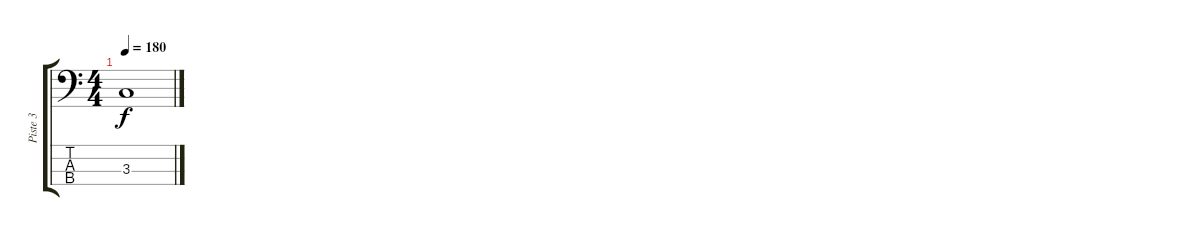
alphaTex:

\track ("Piste 3" "Piste 3") {instrument electricbassfinger}
\staff {score tabs}
\tuning (G2 D2 A1 E1) {hide}
\ts (4 4)
\tempo 180
\clef f4
\ks c
3.3.1{dy f}
